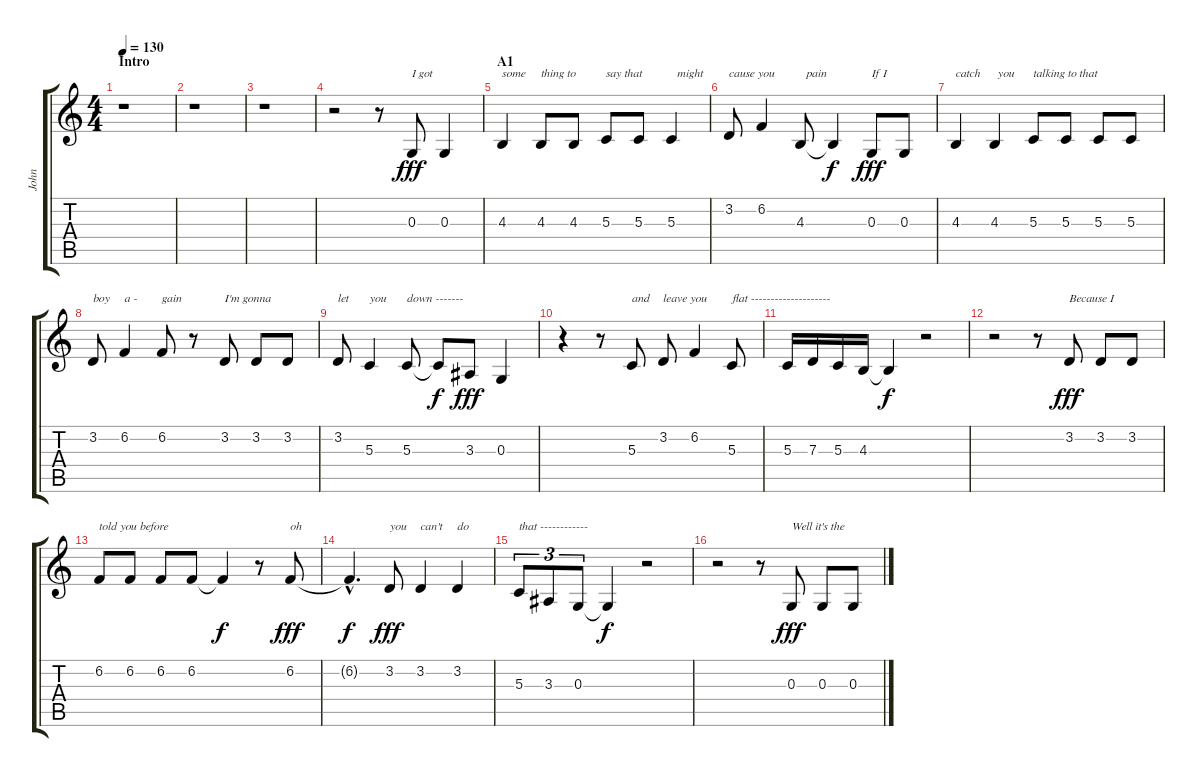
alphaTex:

\track ("John" "John") {instrument altosax}
\staff {score tabs}
\tuning (E4 B3 G3 D3 A2 E2) {hide}
\ts (4 4)
\section ("" "Intro")
\tempo 130
\clef g2
\ks c
r.1{dy fff instrument altosax} |
r.1 |
r.1 |
r.2 r.8 0.3.8{txt "I got"} 0.3.4 |
\section ("" "A1")
4.3.4{txt "some"} 4.3.8{txt "thing to"} 4.3.8 5.3.8{txt "say that"} 5.3.8 5.3.4{txt "  might"} |
3.2.8{txt "cause you"} 6.2.4 4.3.8{txt "  pain"} 4.3{t}.4{dy f} 0.3.8{txt "If I" dy fff} 0.3.8 |
4.3.4{txt "catch"} 4.3.4{txt " you"} 5.3.8{txt "talking to that"} 5.3.8 5.3.8 5.3.8 |
3.2.8{txt "boy"} 6.2.4{txt "a -"} 6.2.8{txt "gain"} r.8 3.2.8{txt "I'm gonna"} 3.2.8 3.2.8 |
3.2.8{txt "let"} 5.3.4{txt "you"} 5.3.8{txt "down -------"} 5.3{t}.8{dy f} 3.3.8{dy fff} 0.3.4 |
r.4 r.8 5.3.8{txt "and"} 3.2.8{txt "leave you"} 6.2.4 5.3.8{txt "flat --------------------"} |
5.3.16 7.3.16 5.3.16 4.3.16 4.3{t}.4{dy f} r.2 |
r.2 r.8 3.2.8{txt "Because I" dy fff} 3.2.8 3.2.8 |
6.2.8{txt "told you before"} 6.2.8 6.2.8 6.2.8 6.2{t}.4{dy f} r.8 6.2.8{txt "oh" dy fff} |
6.2{hac t}.4{d dy f} 3.2.8{txt "you" dy fff} 3.2.4{txt "can't"} 3.2.4{txt "do"} |
5.3.8{tu (3 2) txt "that ------------"} 3.3.8{tu (3 2)} 0.3.8{tu (3 2)} 0.3{t}.4{dy f} r.2 |
r.2 r.8 0.3.8{txt "Well it's the" dy fff} 0.3.8 0.3.8
